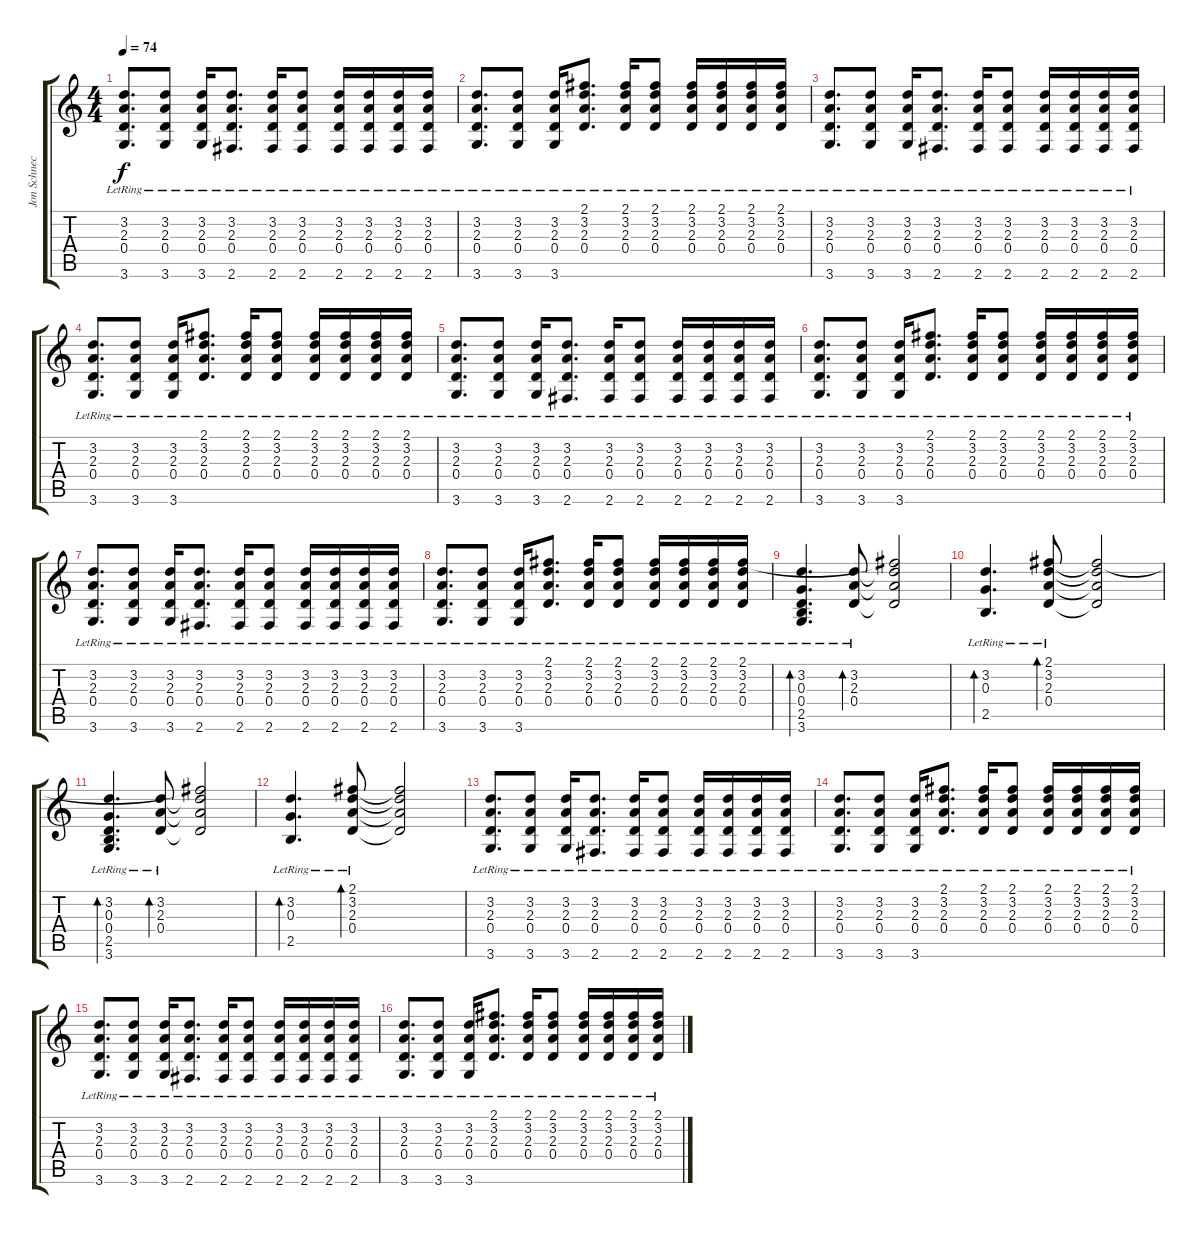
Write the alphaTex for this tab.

\track ("Jon Schneck - Acoustic Guitar" "Jon Schnec") {instrument acousticguitarsteel}
\staff {score tabs}
\tuning (E4 B3 G3 D3 A2 E2) {hide}
\ts (4 4)
\tempo 74
\clef g2
\ks c
(3.2{lr} 2.3{lr} 0.4{lr} 3.6{lr}).8{d dy f} (3.2{lr} 2.3{lr} 0.4{lr} 3.6{lr}).8 (3.2{lr} 2.3{lr} 0.4{lr} 3.6{lr}).16 (3.2{lr} 2.3{lr} 0.4{lr} 2.6{lr}).8{d} (3.2{lr} 2.3{lr} 0.4{lr} 2.6{lr}).16 (3.2{lr} 2.3{lr} 0.4{lr} 2.6{lr}).8 (3.2{lr} 2.3{lr} 0.4{lr} 2.6{lr}).16 (3.2{lr} 2.3{lr} 0.4{lr} 2.6{lr}).16 (3.2{lr} 2.3{lr} 0.4{lr} 2.6{lr}).16 (3.2{lr} 2.3{lr} 0.4{lr} 2.6{lr}).16 |
(3.2{lr} 2.3{lr} 0.4{lr} 3.6{lr}).8{d} (3.2{lr} 2.3{lr} 0.4{lr} 3.6{lr}).8 (3.2{lr} 2.3{lr} 0.4{lr} 3.6{lr}).16 (2.1{lr} 3.2{lr} 2.3{lr} 0.4{lr}).8{d} (2.1{lr} 3.2{lr} 2.3{lr} 0.4{lr}).16 (2.1{lr} 3.2{lr} 2.3{lr} 0.4{lr}).8 (2.1{lr} 3.2{lr} 2.3{lr} 0.4{lr}).16 (2.1{lr} 3.2{lr} 2.3{lr} 0.4{lr}).16 (2.1{lr} 3.2{lr} 2.3{lr} 0.4{lr}).16 (2.1{lr} 3.2{lr} 2.3{lr} 0.4{lr}).16 |
(3.2{lr} 2.3{lr} 0.4{lr} 3.6{lr}).8{d} (3.2{lr} 2.3{lr} 0.4{lr} 3.6{lr}).8 (3.2{lr} 2.3{lr} 0.4{lr} 3.6{lr}).16 (3.2{lr} 2.3{lr} 0.4{lr} 2.6{lr}).8{d} (3.2{lr} 2.3{lr} 0.4{lr} 2.6{lr}).16 (3.2{lr} 2.3{lr} 0.4{lr} 2.6{lr}).8 (3.2{lr} 2.3{lr} 0.4{lr} 2.6{lr}).16 (3.2{lr} 2.3{lr} 0.4{lr} 2.6{lr}).16 (3.2{lr} 2.3{lr} 0.4{lr} 2.6{lr}).16 (3.2{lr} 2.3{lr} 0.4{lr} 2.6{lr}).16 |
(3.2{lr} 2.3{lr} 0.4{lr} 3.6{lr}).8{d} (3.2{lr} 2.3{lr} 0.4{lr} 3.6{lr}).8 (3.2{lr} 2.3{lr} 0.4{lr} 3.6{lr}).16 (2.1{lr} 3.2{lr} 2.3{lr} 0.4{lr}).8{d} (2.1{lr} 3.2{lr} 2.3{lr} 0.4{lr}).16 (2.1{lr} 3.2{lr} 2.3{lr} 0.4{lr}).8 (2.1{lr} 3.2{lr} 2.3{lr} 0.4{lr}).16 (2.1{lr} 3.2{lr} 2.3{lr} 0.4{lr}).16 (2.1{lr} 3.2{lr} 2.3{lr} 0.4{lr}).16 (2.1{lr} 3.2{lr} 2.3{lr} 0.4{lr}).16 |
(3.2{lr} 2.3{lr} 0.4{lr} 3.6{lr}).8{d} (3.2{lr} 2.3{lr} 0.4{lr} 3.6{lr}).8 (3.2{lr} 2.3{lr} 0.4{lr} 3.6{lr}).16 (3.2{lr} 2.3{lr} 0.4{lr} 2.6{lr}).8{d} (3.2{lr} 2.3{lr} 0.4{lr} 2.6{lr}).16 (3.2{lr} 2.3{lr} 0.4{lr} 2.6{lr}).8 (3.2{lr} 2.3{lr} 0.4{lr} 2.6{lr}).16 (3.2{lr} 2.3{lr} 0.4{lr} 2.6{lr}).16 (3.2{lr} 2.3{lr} 0.4{lr} 2.6{lr}).16 (3.2{lr} 2.3{lr} 0.4{lr} 2.6{lr}).16 |
(3.2{lr} 2.3{lr} 0.4{lr} 3.6{lr}).8{d} (3.2{lr} 2.3{lr} 0.4{lr} 3.6{lr}).8 (3.2{lr} 2.3{lr} 0.4{lr} 3.6{lr}).16 (2.1{lr} 3.2{lr} 2.3{lr} 0.4{lr}).8{d} (2.1{lr} 3.2{lr} 2.3{lr} 0.4{lr}).16 (2.1{lr} 3.2{lr} 2.3{lr} 0.4{lr}).8 (2.1{lr} 3.2{lr} 2.3{lr} 0.4{lr}).16 (2.1{lr} 3.2{lr} 2.3{lr} 0.4{lr}).16 (2.1{lr} 3.2{lr} 2.3{lr} 0.4{lr}).16 (2.1{lr} 3.2{lr} 2.3{lr} 0.4{lr}).16 |
(3.2{lr} 2.3{lr} 0.4{lr} 3.6{lr}).8{d} (3.2{lr} 2.3{lr} 0.4{lr} 3.6{lr}).8 (3.2{lr} 2.3{lr} 0.4{lr} 3.6{lr}).16 (3.2{lr} 2.3{lr} 0.4{lr} 2.6{lr}).8{d} (3.2{lr} 2.3{lr} 0.4{lr} 2.6{lr}).16 (3.2{lr} 2.3{lr} 0.4{lr} 2.6{lr}).8 (3.2{lr} 2.3{lr} 0.4{lr} 2.6{lr}).16 (3.2{lr} 2.3{lr} 0.4{lr} 2.6{lr}).16 (3.2{lr} 2.3{lr} 0.4{lr} 2.6{lr}).16 (3.2{lr} 2.3{lr} 0.4{lr} 2.6{lr}).16 |
(3.2{lr} 2.3{lr} 0.4{lr} 3.6{lr}).8{d} (3.2{lr} 2.3{lr} 0.4{lr} 3.6{lr}).8 (3.2{lr} 2.3{lr} 0.4{lr} 3.6{lr}).16 (2.1{lr} 3.2{lr} 2.3{lr} 0.4{lr}).8{d} (2.1{lr} 3.2{lr} 2.3{lr} 0.4{lr}).16 (2.1{lr} 3.2{lr} 2.3{lr} 0.4{lr}).8 (2.1{lr} 3.2{lr} 2.3{lr} 0.4{lr}).16 (2.1{lr} 3.2{lr} 2.3{lr} 0.4{lr}).16 (2.1{lr} 3.2{lr} 2.3{lr} 0.4{lr}).16 (2.1{lr} 3.2{lr} 2.3{lr} 0.4{lr}).16 |
(3.2{lr} 0.3{lr} 0.4{lr} 2.5{lr} 3.6{lr}).4{d bd 240} (3.2{lr} 2.3{lr} 0.4{lr}).8{bd 240} (2.1{t} 3.2{t} 2.3{t} 0.4{t}).2 |
(3.2{lr} 0.3{lr} 2.5{lr}).4{d bd 240} (2.1 3.2{lr} 2.3{lr} 0.4{lr}).8{bd 240} (2.1{t} 3.2{t} 2.3{t} 0.4{t}).2 |
(3.2{lr} 0.3{lr} 0.4 2.5{lr} 3.6).4{d bd 240} (3.2{lr} 2.3{lr} 0.4{lr}).8{bd 240} (2.1{t} 3.2{t} 2.3{t} 0.4{t}).2 |
(3.2{lr} 0.3{lr} 2.5{lr}).4{d bd 240} (2.1{lr} 3.2{lr} 2.3{lr} 0.4{lr}).8{bd 240} (2.1{t} 3.2{t} 2.3{t} 0.4{t}).2 |
(3.2{lr} 2.3{lr} 0.4{lr} 3.6{lr}).8{d} (3.2{lr} 2.3{lr} 0.4{lr} 3.6{lr}).8 (3.2{lr} 2.3{lr} 0.4{lr} 3.6{lr}).16 (3.2{lr} 2.3{lr} 0.4{lr} 2.6{lr}).8{d} (3.2{lr} 2.3{lr} 0.4{lr} 2.6{lr}).16 (3.2{lr} 2.3{lr} 0.4{lr} 2.6{lr}).8 (3.2{lr} 2.3{lr} 0.4{lr} 2.6{lr}).16 (3.2{lr} 2.3{lr} 0.4{lr} 2.6{lr}).16 (3.2{lr} 2.3{lr} 0.4{lr} 2.6{lr}).16 (3.2{lr} 2.3{lr} 0.4{lr} 2.6{lr}).16 |
(3.2{lr} 2.3{lr} 0.4{lr} 3.6{lr}).8{d} (3.2{lr} 2.3{lr} 0.4{lr} 3.6{lr}).8 (3.2{lr} 2.3{lr} 0.4{lr} 3.6{lr}).16 (2.1{lr} 3.2{lr} 2.3{lr} 0.4{lr}).8{d} (2.1{lr} 3.2{lr} 2.3{lr} 0.4{lr}).16 (2.1{lr} 3.2{lr} 2.3{lr} 0.4{lr}).8 (2.1{lr} 3.2{lr} 2.3{lr} 0.4{lr}).16 (2.1{lr} 3.2{lr} 2.3{lr} 0.4{lr}).16 (2.1{lr} 3.2{lr} 2.3{lr} 0.4{lr}).16 (2.1{lr} 3.2{lr} 2.3{lr} 0.4{lr}).16 |
(3.2{lr} 2.3{lr} 0.4{lr} 3.6{lr}).8{d} (3.2{lr} 2.3{lr} 0.4{lr} 3.6{lr}).8 (3.2{lr} 2.3{lr} 0.4{lr} 3.6{lr}).16 (3.2{lr} 2.3{lr} 0.4{lr} 2.6{lr}).8{d} (3.2{lr} 2.3{lr} 0.4{lr} 2.6{lr}).16 (3.2{lr} 2.3{lr} 0.4{lr} 2.6{lr}).8 (3.2{lr} 2.3{lr} 0.4{lr} 2.6{lr}).16 (3.2{lr} 2.3{lr} 0.4{lr} 2.6{lr}).16 (3.2{lr} 2.3{lr} 0.4{lr} 2.6{lr}).16 (3.2{lr} 2.3{lr} 0.4{lr} 2.6{lr}).16 |
(3.2{lr} 2.3{lr} 0.4{lr} 3.6{lr}).8{d} (3.2{lr} 2.3{lr} 0.4{lr} 3.6{lr}).8 (3.2{lr} 2.3{lr} 0.4{lr} 3.6{lr}).16 (2.1{lr} 3.2{lr} 2.3{lr} 0.4{lr}).8{d} (2.1{lr} 3.2{lr} 2.3{lr} 0.4{lr}).16 (2.1{lr} 3.2{lr} 2.3{lr} 0.4{lr}).8 (2.1{lr} 3.2{lr} 2.3{lr} 0.4{lr}).16 (2.1{lr} 3.2{lr} 2.3{lr} 0.4{lr}).16 (2.1{lr} 3.2{lr} 2.3{lr} 0.4{lr}).16 (2.1{lr} 3.2{lr} 2.3{lr} 0.4{lr}).16
